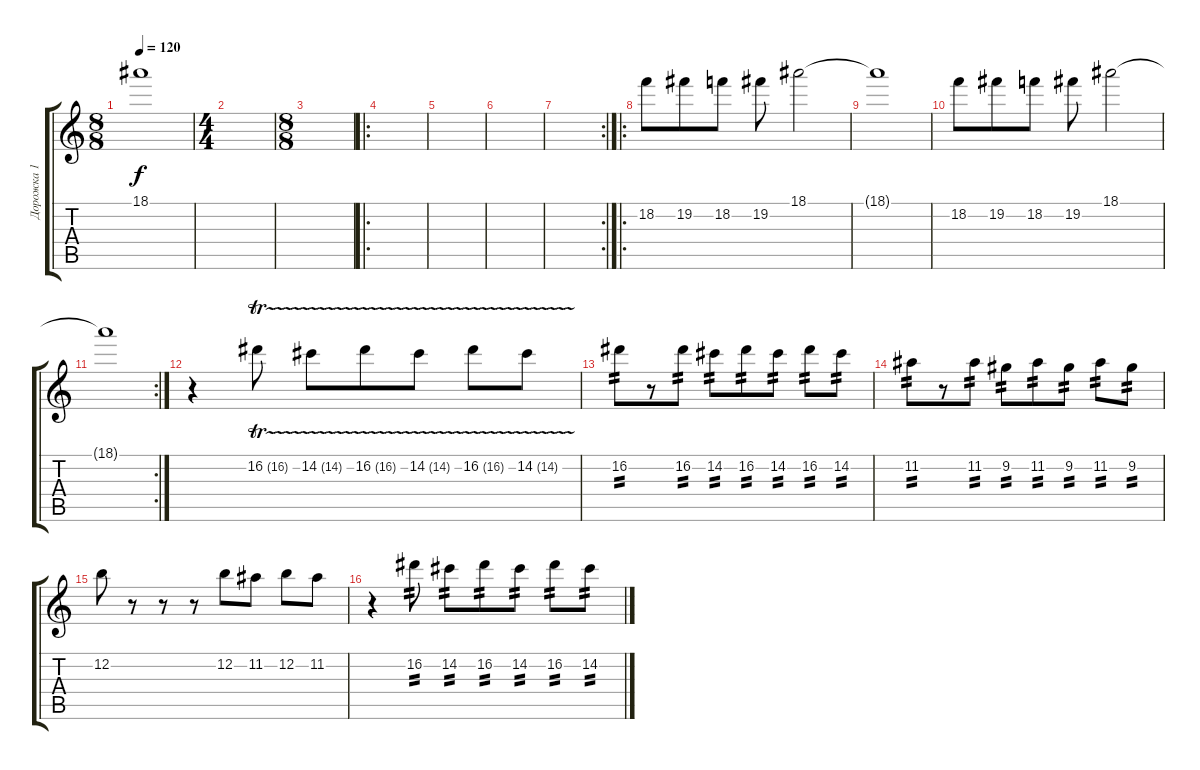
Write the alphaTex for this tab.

\track ("Дорожка 1" "Дорожка 1") {instrument overdrivenguitar}
\staff {score tabs}
\tuning (E4 B3 G3 D3 A2 E2) {hide}
\ts (8 8)
\tempo 120
\clef g2
\ks c
18.1{t}.1{dy f} |
\ts (4 4)
|
\ts (8 8)
|
\ro
|
|
|
\rc 2
|
\ro
18.2.8{volume 11} 19.2.8 18.2.8 19.2.8 18.1.2 |
18.1{t}.1 |
18.2.8{volume 11} 19.2.8 18.2.8 19.2.8 18.1.2 |
\rc 2
18.1{t}.1 |
r.4 16.2{tr (16 16)}.8{volume 8} 14.2{tr (14 16)}.8 16.2{tr (16 16)}.8 14.2{tr (14 16)}.8 16.2{tr (16 16)}.8 14.2{tr (14 16)}.8 |
16.2.8{tp 2} r.8 16.2.8{tp 2} 14.2.8{tp 2} 16.2.8{tp 2} 14.2.8{tp 2} 16.2.8{tp 2} 14.2.8{tp 2} |
11.2.8{tp 2} r.8 11.2.8{tp 2} 9.2.8{tp 2} 11.2.8{tp 2} 9.2.8{tp 2} 11.2.8{tp 2} 9.2.8{tp 2} |
12.2.8 r.8 r.8 r.8 12.2.8 11.2.8 12.2.8 11.2.8 |
r.4 16.2.8{tp 2} 14.2.8{tp 2} 16.2.8{tp 2} 14.2.8{tp 2} 16.2.8{tp 2} 14.2.8{tp 2}
